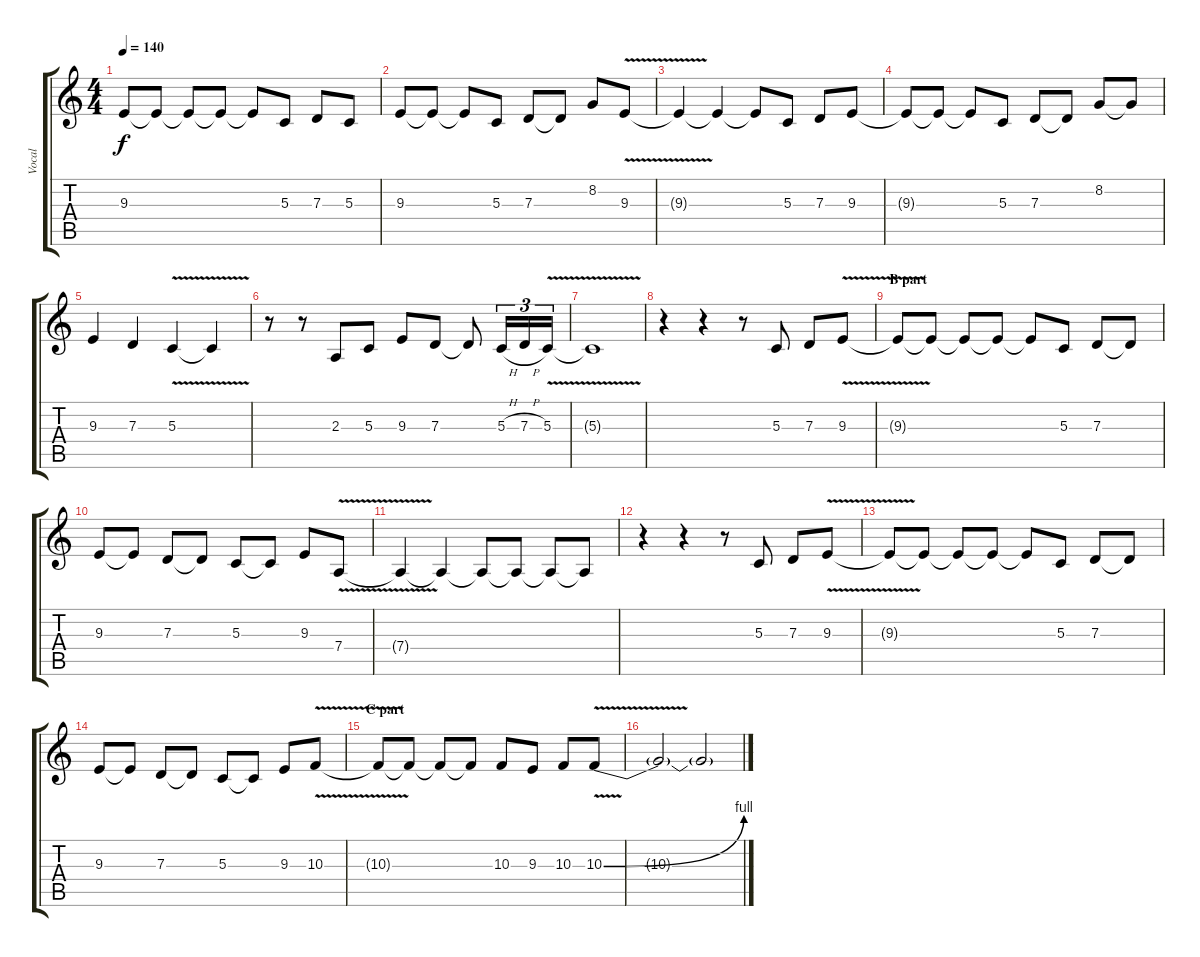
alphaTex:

\track ("Vocal" "Vocal") {instrument pad4choir}
\staff {score tabs}
\tuning (E4 B3 G3 D3 A2 E2) {hide}
\ts (4 4)
\tempo 140
\clef g2
\ks c
9.3{t}.8{dy f} 9.3{t}.8 9.3{t}.8 9.3{t}.8 9.3{t}.8 5.3.8 7.3.8 5.3.8 |
9.3.8 9.3{t}.8 9.3{t}.8 5.3.8 7.3.8 7.3{t}.8 8.2.8 9.3{v}.8 |
9.3{t}.4 9.3{t}.4 9.3{t}.8 5.3.8 7.3.8 9.3.8 |
9.3{t}.8 9.3{t}.8 9.3{t}.8 5.3.8 7.3.8 7.3{t}.8 8.2.8 8.2{t}.8 |
9.3.4 7.3.4 5.3{v}.4 5.3{t}.4 |
r.8 r.8 2.3.8 5.3.8 9.3.8 7.3.8 7.3{t}.8 5.3{h}.16{tu (3 2)} 7.3{h}.16{tu (3 2)} 5.3{v}.16{tu (3 2)} |
5.3{t}.1 |
r.4 r.4 r.8 5.3.8 7.3.8 9.3{v}.8 |
\section ("" "B part")
9.3{t}.8 9.3{t}.8 9.3{t}.8 9.3{t}.8 9.3{t}.8 5.3.8 7.3.8 7.3{t}.8 |
9.3.8 9.3{t}.8 7.3.8 7.3{t}.8 5.3.8 5.3{t}.8 9.3.8 7.4{v}.8 |
7.4{t}.4 7.4{t}.4 7.4{t}.8 7.4{t}.8 7.4{t}.8 7.4{t}.8 |
r.4 r.4 r.8 5.3.8 7.3.8 9.3{v}.8 |
9.3{t}.8 9.3{t}.8 9.3{t}.8 9.3{t}.8 9.3{t}.8 5.3.8 7.3.8 7.3{t}.8 |
9.3.8 9.3{t}.8 7.3.8 7.3{t}.8 5.3.8 5.3{t}.8 9.3.8 10.3{v}.8 |
\section ("" "C part")
10.3{t}.8 10.3{t}.8 10.3{t}.8 10.3{t}.8 10.3.8 9.3.8 10.3.8 10.3{be (bend 0 0 60 4) v}.8 |
10.3{t}.2 10.3{t}.2
